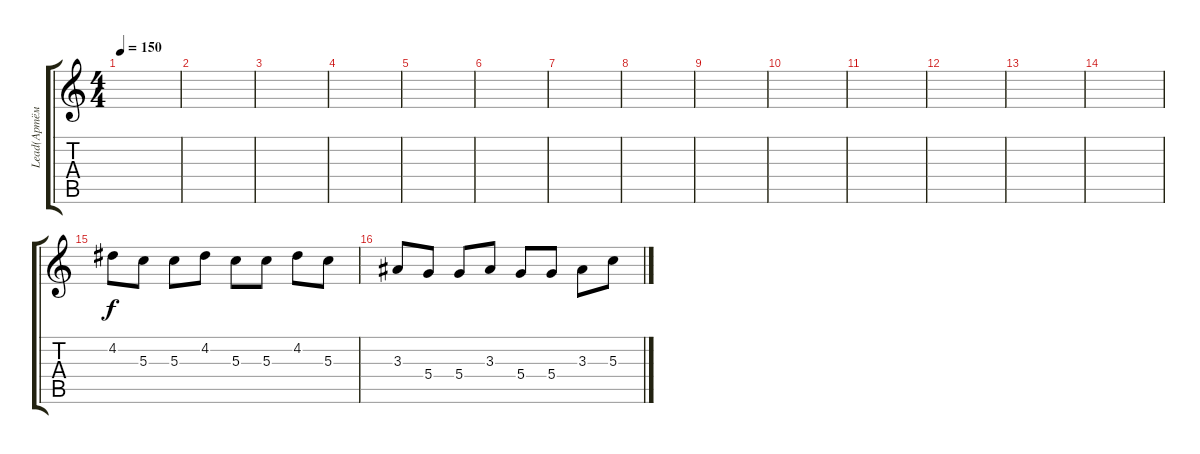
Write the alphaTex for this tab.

\track ("Lead(Артём)" "Lead(Артём") {instrument distortionguitar}
\staff {score tabs}
\tuning (E4 B3 G3 D3 A2 E2) {hide}
\ts (4 4)
\tempo 150
\clef g2
\ks c
|
|
|
|
|
|
|
|
|
|
|
|
|
|
4.2.8 5.3.8 5.3.8 4.2.8 5.3.8 5.3.8 4.2.8 5.3.8 |
3.3.8 5.4.8 5.4.8 3.3.8 5.4.8 5.4.8 3.3.8 5.3.8
